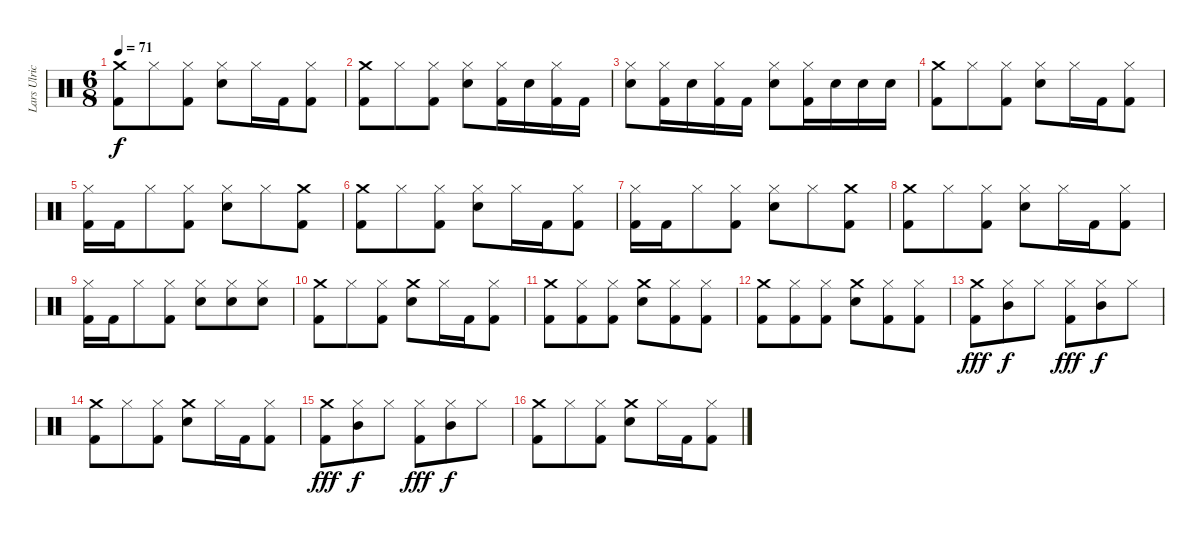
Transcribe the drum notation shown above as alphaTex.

\track ("Lars Ulrich" "Lars Ulric") {instrument percussion}
\staff {score}
\articulation defaults
\ts (6 8)
\tempo 71
\clef neutral
\ks c
("Crash medium (hit)" "Kick (hit) 2").8{dy f} "Hi-Hat (closed)".8 ("Hi-Hat (closed)" "Kick (hit) 2").8 ("Hi-Hat (closed)" "Snare (hit) 2").8 "Hi-Hat (closed)".16 "Kick (hit) 2".16 ("Hi-Hat (closed)" "Kick (hit) 2").8 |
("Crash medium (hit)" "Kick (hit) 2").8 "Hi-Hat (closed)".8 ("Hi-Hat (closed)" "Kick (hit) 2").8 ("Hi-Hat (closed)" "Snare (hit) 2").8 ("Hi-Hat (closed)" "Kick (hit) 2").16 "Snare (hit) 2".16 ("Hi-Hat (closed)" "Kick (hit) 2").16 "Kick (hit) 2".16 |
("Hi-Hat (closed)" "Snare (hit) 2").8 ("Hi-Hat (closed)" "Kick (hit) 2").16 "Snare (hit) 2".16 ("Hi-Hat (closed)" "Kick (hit) 2").16 "Kick (hit) 2".16 ("Hi-Hat (closed)" "Snare (hit) 2").8 ("Hi-Hat (closed)" "Kick (hit) 2").16 "Snare (hit) 2".16 "Snare (hit) 2".16 "Snare (hit) 2".16 |
("Crash medium (hit)" "Kick (hit) 2").8 "Hi-Hat (closed)".8 ("Hi-Hat (closed)" "Kick (hit) 2").8 ("Hi-Hat (closed)" "Snare (hit) 2").8 "Hi-Hat (closed)".16 "Kick (hit) 2".16 ("Hi-Hat (closed)" "Kick (hit) 2").8 |
("Hi-Hat (closed)" "Kick (hit) 2").16 "Kick (hit) 2".16 "Hi-Hat (closed)".8 ("Hi-Hat (closed)" "Kick (hit) 2").8 ("Hi-Hat (closed)" "Snare (hit) 2").8 "Hi-Hat (closed)".8 ("Crash medium (hit)" "Kick (hit) 2").8 |
("Crash medium (hit)" "Kick (hit) 2").8 "Hi-Hat (closed)".8 ("Hi-Hat (closed)" "Kick (hit) 2").8 ("Hi-Hat (closed)" "Snare (hit) 2").8 "Hi-Hat (closed)".16 "Kick (hit) 2".16 ("Hi-Hat (closed)" "Kick (hit) 2").8 |
("Hi-Hat (closed)" "Kick (hit) 2").16 "Kick (hit) 2".16 "Hi-Hat (closed)".8 ("Hi-Hat (closed)" "Kick (hit) 2").8 ("Hi-Hat (closed)" "Snare (hit) 2").8 "Hi-Hat (closed)".8 ("Crash medium (hit)" "Kick (hit) 2").8 |
("Crash medium (hit)" "Kick (hit) 2").8 "Hi-Hat (closed)".8 ("Hi-Hat (closed)" "Kick (hit) 2").8 ("Hi-Hat (closed)" "Snare (hit) 2").8 "Hi-Hat (closed)".16 "Kick (hit) 2".16 ("Hi-Hat (closed)" "Kick (hit) 2").8 |
("Hi-Hat (closed)" "Kick (hit) 2").16 "Kick (hit) 2".16 "Hi-Hat (closed)".8 ("Hi-Hat (closed)" "Kick (hit) 2").8 ("Hi-Hat (closed)" "Snare (hit) 2").8 ("Hi-Hat (closed)" "Snare (hit) 2").8 ("Hi-Hat (closed)" "Snare (hit) 2").8 |
("Crash medium (hit)" "Kick (hit) 2").8 "Hi-Hat (closed)".8 ("Hi-Hat (closed)" "Kick (hit) 2").8 ("Crash medium (hit)" "Snare (hit) 2").8 "Hi-Hat (closed)".16 "Kick (hit) 2".16 ("Hi-Hat (closed)" "Kick (hit) 2").8 |
("Crash medium (hit)" "Kick (hit) 2").8 ("Hi-Hat (closed)" "Kick (hit) 2").8 ("Hi-Hat (closed)" "Kick (hit) 2").8 ("Crash medium (hit)" "Snare (hit) 2").8 ("Hi-Hat (closed)" "Kick (hit) 2").8 ("Hi-Hat (closed)" "Kick (hit) 2").8 |
("Crash medium (hit)" "Kick (hit) 2").8 ("Hi-Hat (closed)" "Kick (hit) 2").8 ("Hi-Hat (closed)" "Kick (hit) 2").8 ("Crash medium (hit)" "Snare (hit) 2").8 ("Hi-Hat (closed)" "Kick (hit) 2").8 ("Hi-Hat (closed)" "Kick (hit) 2").8 |
("Crash medium (hit)" "Kick (hit) 2").8{dy fff} ("Hi-Hat (closed)" "Mid Tom (hit)").8{dy f} "Hi-Hat (closed)".8 ("Hi-Hat (closed)" "Kick (hit) 2").8{dy fff} ("Hi-Hat (closed)" "Mid Tom (hit)").8{dy f} "Hi-Hat (closed)".8 |
("Crash medium (hit)" "Kick (hit) 2").8 "Hi-Hat (closed)".8 ("Hi-Hat (closed)" "Kick (hit) 2").8 ("Crash medium (hit)" "Snare (hit) 2").8 "Hi-Hat (closed)".16 "Kick (hit) 2".16 ("Hi-Hat (closed)" "Kick (hit) 2").8 |
("Crash medium (hit)" "Kick (hit) 2").8{dy fff} ("Hi-Hat (closed)" "Mid Tom (hit)").8{dy f} "Hi-Hat (closed)".8 ("Hi-Hat (closed)" "Kick (hit) 2").8{dy fff} ("Hi-Hat (closed)" "Mid Tom (hit)").8{dy f} "Hi-Hat (closed)".8 |
("Crash medium (hit)" "Kick (hit) 2").8 "Hi-Hat (closed)".8 ("Hi-Hat (closed)" "Kick (hit) 2").8 ("Crash medium (hit)" "Snare (hit) 2").8 "Hi-Hat (closed)".16 "Kick (hit) 2".16 ("Hi-Hat (closed)" "Kick (hit) 2").8
